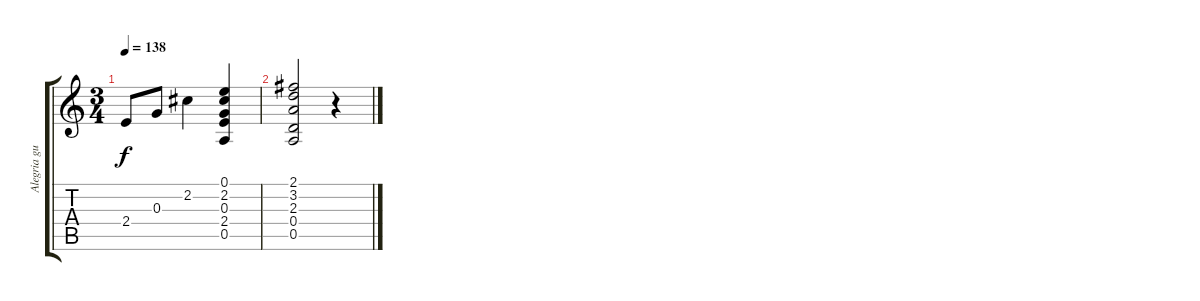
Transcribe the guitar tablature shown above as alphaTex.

\track ("Alegria guitara" "Alegria gu") {instrument acousticguitarnylon}
\staff {score tabs}
\tuning (E4 B3 G3 D3 A2 D2) {hide}
\ts (3 4)
\tempo 138
\clef g2
\ks c
2.4.8{dy f} 0.3.8 2.2.4 (0.1 2.2 0.3 2.4 0.5).4 |
(2.1 3.2 2.3 0.4 0.5).2 r.4
